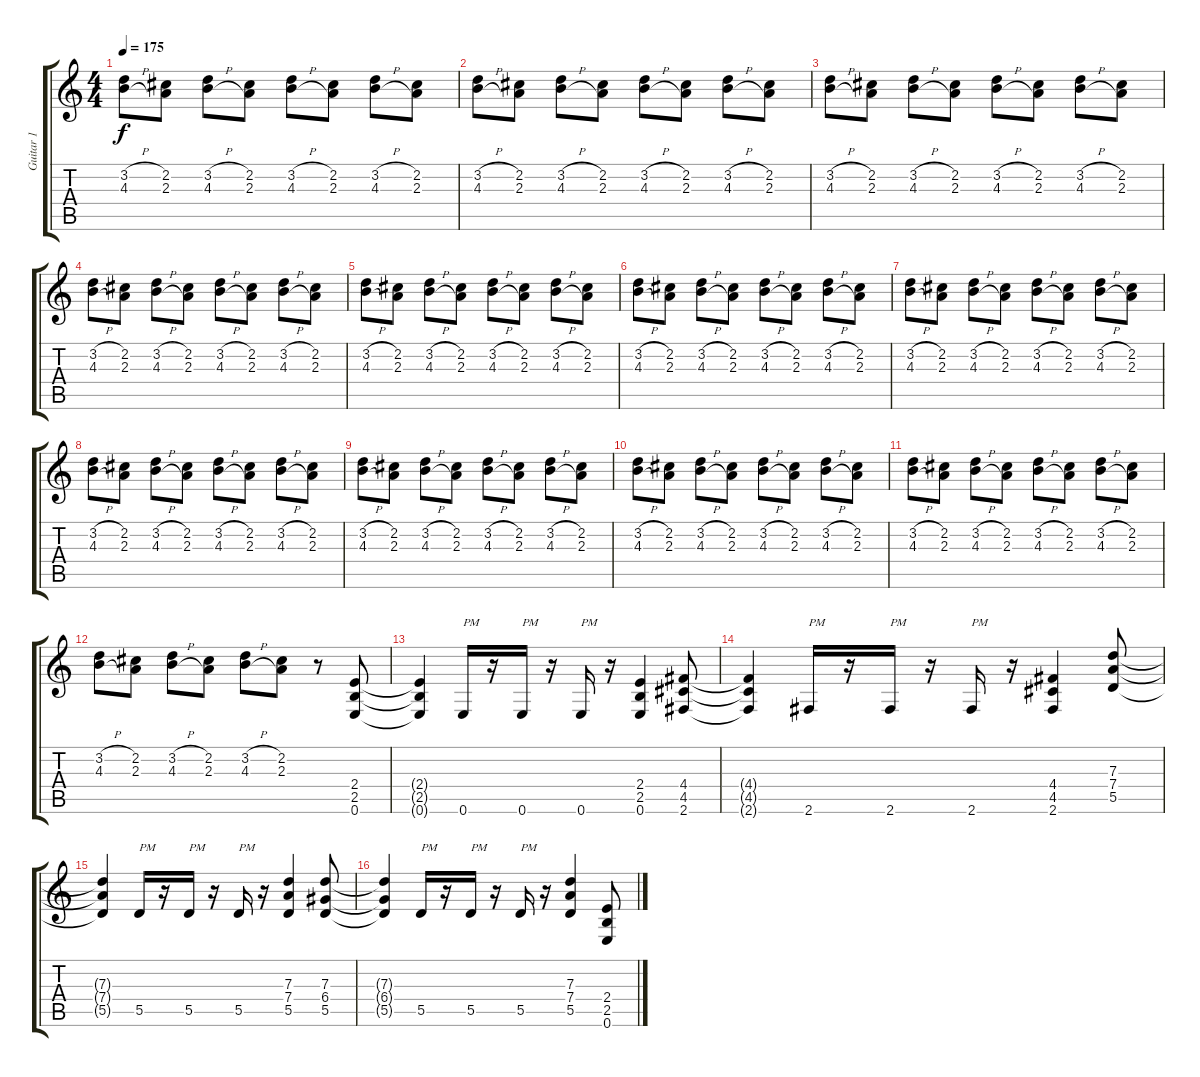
\track ("Guitar 1" "Guitar 1") {instrument distortionguitar}
\staff {score tabs}
\tuning (E4 B3 G3 D3 A2 E2) {hide}
\ts (4 4)
\tempo 175
\clef g2
\ks c
(3.2{h} 4.3{h}).8{dy f instrument distortionguitar} (2.2 2.3).8 (3.2{h} 4.3{h}).8 (2.2 2.3).8 (3.2{h} 4.3{h}).8 (2.2 2.3).8 (3.2{h} 4.3{h}).8 (2.2 2.3).8 |
(3.2{h} 4.3{h}).8 (2.2 2.3).8 (3.2{h} 4.3{h}).8 (2.2 2.3).8 (3.2{h} 4.3{h}).8 (2.2 2.3).8 (3.2{h} 4.3{h}).8 (2.2 2.3).8 |
(3.2{h} 4.3{h}).8 (2.2 2.3).8 (3.2{h} 4.3{h}).8 (2.2 2.3).8 (3.2{h} 4.3{h}).8 (2.2 2.3).8 (3.2{h} 4.3{h}).8 (2.2 2.3).8 |
(3.2{h} 4.3{h}).8 (2.2 2.3).8 (3.2{h} 4.3{h}).8 (2.2 2.3).8 (3.2{h} 4.3{h}).8 (2.2 2.3).8 (3.2{h} 4.3{h}).8 (2.2 2.3).8 |
(3.2{h} 4.3{h}).8 (2.2 2.3).8 (3.2{h} 4.3{h}).8 (2.2 2.3).8 (3.2{h} 4.3{h}).8 (2.2 2.3).8 (3.2{h} 4.3{h}).8 (2.2 2.3).8 |
(3.2{h} 4.3{h}).8 (2.2 2.3).8 (3.2{h} 4.3{h}).8 (2.2 2.3).8 (3.2{h} 4.3{h}).8 (2.2 2.3).8 (3.2{h} 4.3{h}).8 (2.2 2.3).8 |
(3.2{h} 4.3{h}).8 (2.2 2.3).8 (3.2{h} 4.3{h}).8 (2.2 2.3).8 (3.2{h} 4.3{h}).8 (2.2 2.3).8 (3.2{h} 4.3{h}).8 (2.2 2.3).8 |
(3.2{h} 4.3{h}).8 (2.2 2.3).8 (3.2{h} 4.3{h}).8 (2.2 2.3).8 (3.2{h} 4.3{h}).8 (2.2 2.3).8 (3.2{h} 4.3{h}).8 (2.2 2.3).8 |
(3.2{h} 4.3{h}).8 (2.2 2.3).8 (3.2{h} 4.3{h}).8 (2.2 2.3).8 (3.2{h} 4.3{h}).8 (2.2 2.3).8 (3.2{h} 4.3{h}).8 (2.2 2.3).8 |
(3.2{h} 4.3{h}).8 (2.2 2.3).8 (3.2{h} 4.3{h}).8 (2.2 2.3).8 (3.2{h} 4.3{h}).8 (2.2 2.3).8 (3.2{h} 4.3{h}).8 (2.2 2.3).8 |
(3.2{h} 4.3{h}).8 (2.2 2.3).8 (3.2{h} 4.3{h}).8 (2.2 2.3).8 (3.2{h} 4.3{h}).8 (2.2 2.3).8 (3.2{h} 4.3{h}).8 (2.2 2.3).8 |
(3.2{h} 4.3{h}).8 (2.2 2.3).8 (3.2{h} 4.3{h}).8 (2.2 2.3).8 (3.2{h} 4.3{h}).8 (2.2 2.3).8 r.8 (2.4 2.5 0.6).8 |
(2.4{t} 2.5{t} 0.6{t}).4 0.6.16{txt "PM"} r.16 0.6.16{txt "PM"} r.16 0.6.16{txt "PM"} r.16 (2.4 2.5 0.6).4 (4.4 4.5 2.6).8 |
(4.4{t} 4.5{t} 2.6{t}).4 2.6.16{txt "PM"} r.16 2.6.16{txt "PM"} r.16 2.6.16{txt "PM"} r.16 (4.4 4.5 2.6).4 (7.3 7.4 5.5).8 |
(7.3{t} 7.4{t} 5.5{t}).4 5.5.16{txt "PM"} r.16 5.5.16{txt "PM"} r.16 5.5.16{txt "PM"} r.16 (7.3 7.4 5.5).4 (7.3 6.4 5.5).8 |
(7.3{t} 6.4{t} 5.5{t}).4 5.5.16{txt "PM"} r.16 5.5.16{txt "PM"} r.16 5.5.16{txt "PM"} r.16 (7.3 7.4 5.5).4 (2.4 2.5 0.6).8
